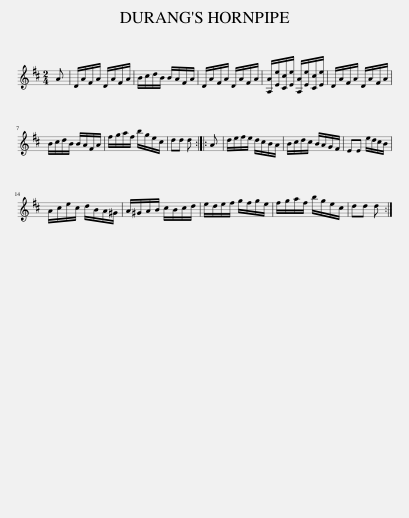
X:1
L:1/8
M:2/4
I:linebreak $
K:D
V:1 treble
V:1
 A | D/A/F/A/ D/A/F/A/ | B/c/d/B/ B/A/F/A/ | D/A/F/A/ D/A/F/A/ | [A,A]/[Ee]/[Cc]/[Ee]/ [A,A]/[Ee]/[Cc]/[Ee]/ | %5
 D/A/F/A/ D/A/F/A/ |$ B/c/d/B/ B/A/F/A/ | f/g/a/f/ b/g/e/c/ | dd d :: A | %10
 d/e/f/e/ d/c/B/A/ | B/c/d/c/ B/A/G/F/ | EE e/d/c/B/ |$ A/c/e/c/ d/B/A/^G/ | A/^G/A/B/ c/B/c/d/ | %15
 e/d/e/f/ g/f/g/e/ | f/g/a/f/ b/g/e/c/ | dd d :| %18
